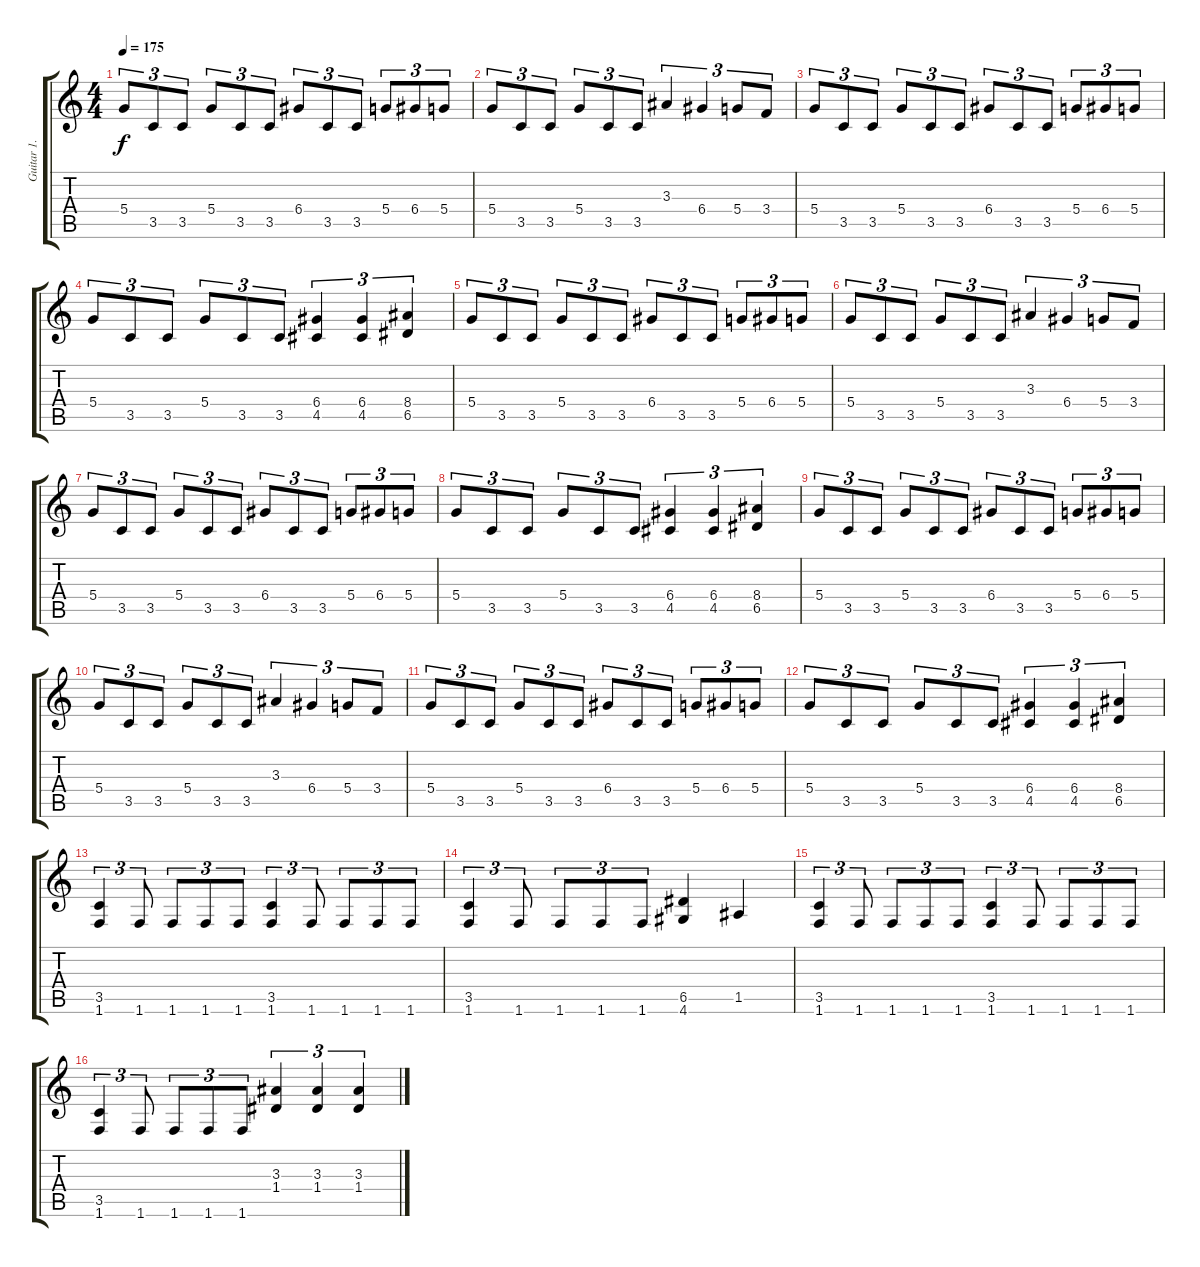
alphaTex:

\track ("Guitar 1." "Guitar 1.") {instrument overdrivenguitar}
\staff {score tabs}
\tuning (E4 B3 G3 D3 A2 E2) {hide}
\ts (4 4)
\tempo 175
\clef g2
\ks c
5.4.8{tu (3 2) dy f} 3.5.8{tu (3 2)} 3.5.8{tu (3 2)} 5.4.8{tu (3 2)} 3.5.8{tu (3 2)} 3.5.8{tu (3 2)} 6.4.8{tu (3 2)} 3.5.8{tu (3 2)} 3.5.8{tu (3 2)} 5.4.8{tu (3 2)} 6.4.8{tu (3 2)} 5.4.8{tu (3 2)} |
5.4.8{tu (3 2)} 3.5.8{tu (3 2)} 3.5.8{tu (3 2)} 5.4.8{tu (3 2)} 3.5.8{tu (3 2)} 3.5.8{tu (3 2)} 3.3.4{tu (3 2)} 6.4.4{tu (3 2)} 5.4.8{tu (3 2)} 3.4.8{tu (3 2)} |
5.4.8{tu (3 2)} 3.5.8{tu (3 2)} 3.5.8{tu (3 2)} 5.4.8{tu (3 2)} 3.5.8{tu (3 2)} 3.5.8{tu (3 2)} 6.4.8{tu (3 2)} 3.5.8{tu (3 2)} 3.5.8{tu (3 2)} 5.4.8{tu (3 2)} 6.4.8{tu (3 2)} 5.4.8{tu (3 2)} |
5.4.8{tu (3 2)} 3.5.8{tu (3 2)} 3.5.8{tu (3 2)} 5.4.8{tu (3 2)} 3.5.8{tu (3 2)} 3.5.8{tu (3 2)} (6.4 4.5).4{tu (3 2)} (6.4 4.5).4{tu (3 2)} (8.4 6.5).4{tu (3 2)} |
5.4.8{tu (3 2)} 3.5.8{tu (3 2)} 3.5.8{tu (3 2)} 5.4.8{tu (3 2)} 3.5.8{tu (3 2)} 3.5.8{tu (3 2)} 6.4.8{tu (3 2)} 3.5.8{tu (3 2)} 3.5.8{tu (3 2)} 5.4.8{tu (3 2)} 6.4.8{tu (3 2)} 5.4.8{tu (3 2)} |
5.4.8{tu (3 2)} 3.5.8{tu (3 2)} 3.5.8{tu (3 2)} 5.4.8{tu (3 2)} 3.5.8{tu (3 2)} 3.5.8{tu (3 2)} 3.3.4{tu (3 2)} 6.4.4{tu (3 2)} 5.4.8{tu (3 2)} 3.4.8{tu (3 2)} |
5.4.8{tu (3 2)} 3.5.8{tu (3 2)} 3.5.8{tu (3 2)} 5.4.8{tu (3 2)} 3.5.8{tu (3 2)} 3.5.8{tu (3 2)} 6.4.8{tu (3 2)} 3.5.8{tu (3 2)} 3.5.8{tu (3 2)} 5.4.8{tu (3 2)} 6.4.8{tu (3 2)} 5.4.8{tu (3 2)} |
5.4.8{tu (3 2)} 3.5.8{tu (3 2)} 3.5.8{tu (3 2)} 5.4.8{tu (3 2)} 3.5.8{tu (3 2)} 3.5.8{tu (3 2)} (6.4 4.5).4{tu (3 2)} (6.4 4.5).4{tu (3 2)} (8.4 6.5).4{tu (3 2)} |
5.4.8{tu (3 2)} 3.5.8{tu (3 2)} 3.5.8{tu (3 2)} 5.4.8{tu (3 2)} 3.5.8{tu (3 2)} 3.5.8{tu (3 2)} 6.4.8{tu (3 2)} 3.5.8{tu (3 2)} 3.5.8{tu (3 2)} 5.4.8{tu (3 2)} 6.4.8{tu (3 2)} 5.4.8{tu (3 2)} |
5.4.8{tu (3 2)} 3.5.8{tu (3 2)} 3.5.8{tu (3 2)} 5.4.8{tu (3 2)} 3.5.8{tu (3 2)} 3.5.8{tu (3 2)} 3.3.4{tu (3 2)} 6.4.4{tu (3 2)} 5.4.8{tu (3 2)} 3.4.8{tu (3 2)} |
5.4.8{tu (3 2)} 3.5.8{tu (3 2)} 3.5.8{tu (3 2)} 5.4.8{tu (3 2)} 3.5.8{tu (3 2)} 3.5.8{tu (3 2)} 6.4.8{tu (3 2)} 3.5.8{tu (3 2)} 3.5.8{tu (3 2)} 5.4.8{tu (3 2)} 6.4.8{tu (3 2)} 5.4.8{tu (3 2)} |
5.4.8{tu (3 2)} 3.5.8{tu (3 2)} 3.5.8{tu (3 2)} 5.4.8{tu (3 2)} 3.5.8{tu (3 2)} 3.5.8{tu (3 2)} (6.4 4.5).4{tu (3 2)} (6.4 4.5).4{tu (3 2)} (8.4 6.5).4{tu (3 2)} |
(3.5 1.6).4{tu (3 2)} 1.6.8{tu (3 2)} 1.6.8{tu (3 2)} 1.6.8{tu (3 2)} 1.6.8{tu (3 2)} (3.5 1.6).4{tu (3 2)} 1.6.8{tu (3 2)} 1.6.8{tu (3 2)} 1.6.8{tu (3 2)} 1.6.8{tu (3 2)} |
(3.5 1.6).4{tu (3 2)} 1.6.8{tu (3 2)} 1.6.8{tu (3 2)} 1.6.8{tu (3 2)} 1.6.8{tu (3 2)} (6.5 4.6).4 1.5.4 |
(3.5 1.6).4{tu (3 2)} 1.6.8{tu (3 2)} 1.6.8{tu (3 2)} 1.6.8{tu (3 2)} 1.6.8{tu (3 2)} (3.5 1.6).4{tu (3 2)} 1.6.8{tu (3 2)} 1.6.8{tu (3 2)} 1.6.8{tu (3 2)} 1.6.8{tu (3 2)} |
(3.5 1.6).4{tu (3 2)} 1.6.8{tu (3 2)} 1.6.8{tu (3 2)} 1.6.8{tu (3 2)} 1.6.8{tu (3 2)} (3.3 1.4).4{tu (3 2)} (3.3 1.4).4{tu (3 2)} (3.3 1.4).4{tu (3 2)}
